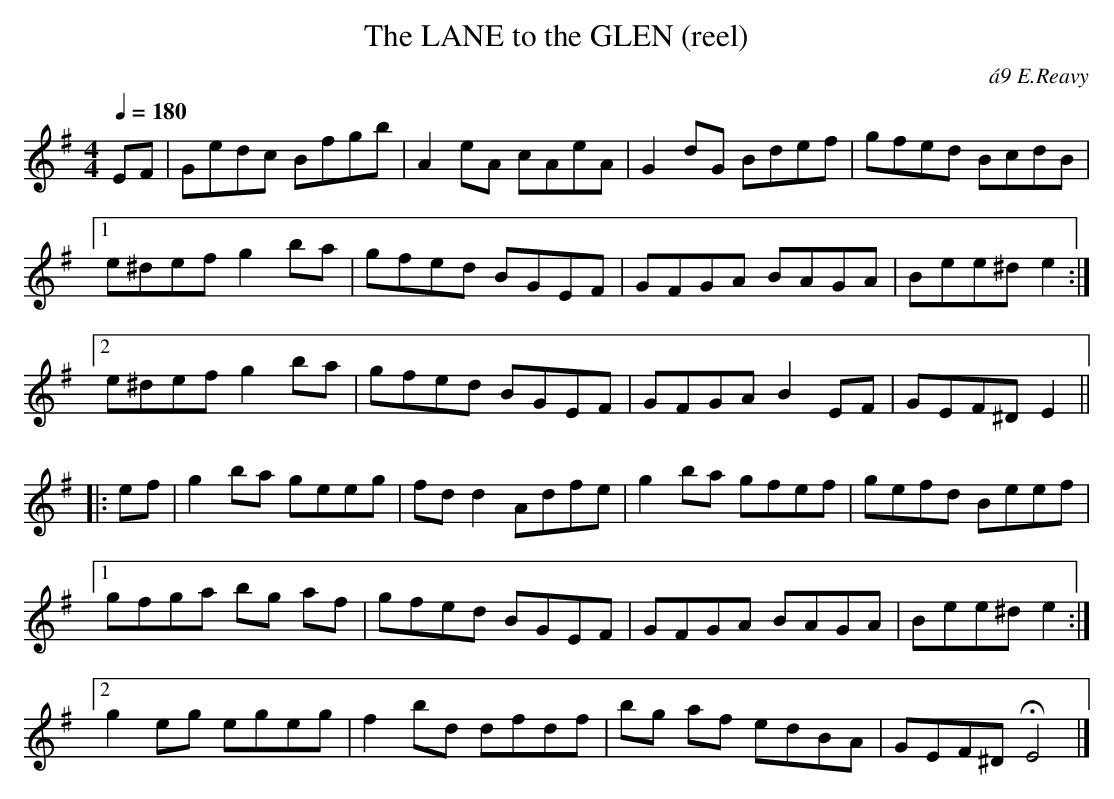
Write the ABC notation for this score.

X:1
T:LANE to the GLEN (reel), The
C:\'a9 E.Reavy
Y:"allegro moderato"
instruments, I've added a setting in user-friendly E minor. Don't
worry about the D sharps - since none of them are accented, you can
easily substitute D natural without major problems.
flat,some natural. Since the rest of the tune is pretty clearly in
D minor, I'm opting to make all B's flat (which means "all C's natural"
in the Em version).
Q:1/4=180
M:4/4
L:1/8
K:Em
EF|Gedc Bfgb|A2 eA cAeA|G2 dG Bdef|gfed BcdB|
[1 e^def g2 ba|gfed BGEF|GFGA BAGA |Bee^d e2:|
[2 e^def g2 ba|gfed BGEF| GFGA B2EF|GEF^D E2||
|:ef|g2ba geeg|fdd2 Adfe|g2 ba gfef|gefd Beef|
[1 gfga bg af|gfed BGEF|GFGA BAGA|Bee^d e2:|
[2 g2eg egeg|f2bd dfdf|bg af edBA|GEF^D HE4|]
